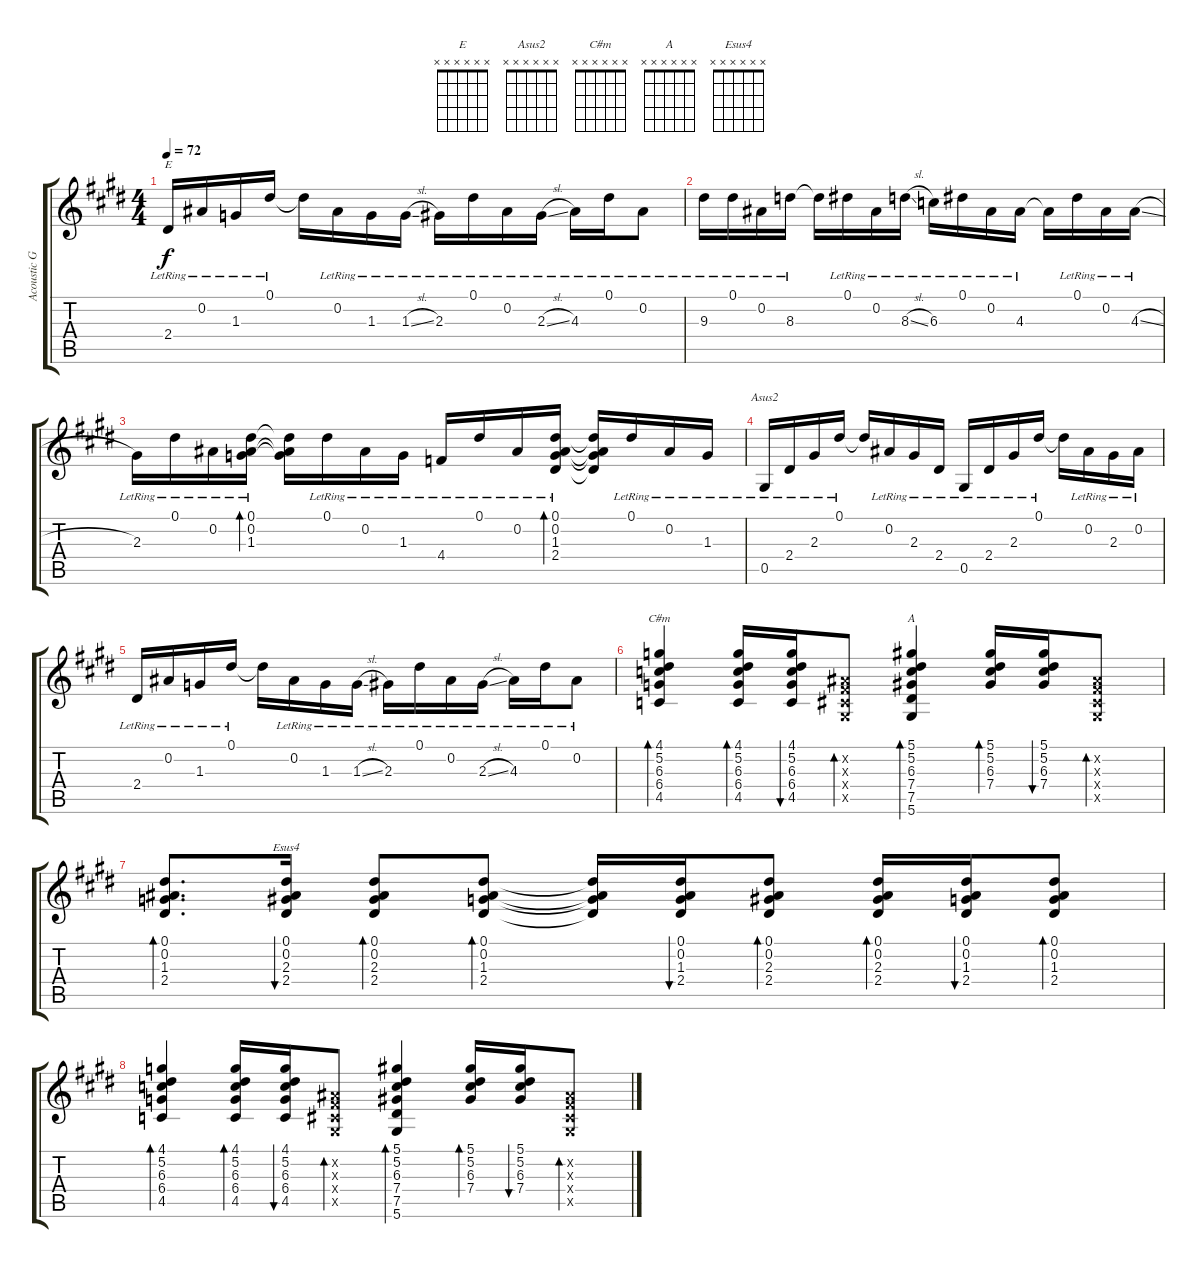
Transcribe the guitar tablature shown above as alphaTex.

\track ("Acoustic Guitar" "Acoustic G") {instrument acousticguitarsteel}
\staff {score tabs}
\tuning (Eb4 Bb3 Gb3 Db3 Ab2 Eb2) {hide}
\chord ("E" x x x x x x)
\chord ("Asus2" x x x x x x)
\chord ("C#m" x x x x x x)
\chord ("A" x x x x x x)
\chord ("Esus4" x x x x x x)
\ts (4 4)
\tempo 72
\clef g2
\ks e
2.4{lr}.16{ch "E" dy f} 0.2{lr}.16 1.3{lr}.16 0.1{lr}.16 0.1{t}.16 0.2{lr}.16 1.3{lr}.16 1.3{sl lr}.16 2.3{lr}.16 0.1{lr}.16 0.2{lr}.16 2.3{sl lr}.16 4.3{lr}.16 0.1{lr}.16 0.2{lr}.8 |
9.3{lr}.16 0.1{lr}.16 0.2{lr}.16 8.3{lr}.16 8.3{t}.16 0.1{lr}.16 0.2{lr}.16 8.3{sl lr}.16 6.3{lr}.16 0.1{lr}.16 0.2{lr}.16 4.3{lr}.16 4.3{t}.16 0.1{lr}.16 0.2{lr}.16 4.3{sl lr}.16 |
2.3{lr}.16 0.1{lr}.16 0.2{lr}.16 (0.1{lr} 0.2{lr} 1.3{lr}).16{bd 60} (0.1{t} 0.2{t} 1.3{t}).16 0.1{lr}.16 0.2{lr}.16 1.3{lr}.16 4.4{lr}.16 0.1{lr}.16 0.2{lr}.16 (0.1{lr} 0.2{lr} 1.3{lr} 2.4{lr}).16{bd 60} (0.1{t} 0.2{t} 1.3{t} 2.4{t}).16 0.1{lr}.16 0.2{lr}.16 1.3{lr}.16 |
0.5{lr}.16{ch "Asus2"} 2.4{lr}.16 2.3{lr}.16 0.1{lr}.16 0.1{t}.16 0.2{lr}.16 2.3{lr}.16 2.4{lr}.16 0.5{lr}.16 2.4{lr}.16 2.3{lr}.16 0.1{lr}.16 0.1{t}.16 0.2{lr}.16 2.3{lr}.16 0.2{lr}.16 |
2.4{lr}.16 0.2{lr}.16 1.3{lr}.16 0.1{lr}.16 0.1{t}.16 0.2{lr}.16 1.3{lr}.16 1.3{sl lr}.16 2.3{lr}.16 0.1{lr}.16 0.2{lr}.16 2.3{sl lr}.16 4.3{lr}.16 0.1{lr}.16 0.2{lr}.8 |
(4.1 5.2 6.3 6.4 4.5).4{bd 30 ch "C#m"} (4.1 5.2 6.3 6.4 4.5).16{bd 30} (4.1 5.2 6.3 6.4 4.5).16{bu 30} (0.2{x} 0.3{x} 0.4{x} 0.5{x}).8{bd 30} (5.1 5.2 6.3 7.4 7.5 5.6).4{bd 30 ch "A"} (5.1 5.2 6.3 7.4).16{bd 30} (5.1 5.2 6.3 7.4).16{bu 30} (0.2{x} 0.3{x} 0.4{x} 0.5{x}).8{bd 30} |
(0.1 0.2 1.3 2.4).8{d bd 30} (0.1 0.2 2.3 2.4).16{bu 30 ch "Esus4"} (0.1 0.2 2.3 2.4).8{bd 30} (0.1 0.2 1.3 2.4).8{bd 60} (0.1{t} 0.2{t} 1.3{t} 2.4{t}).16 (0.1 0.2 1.3 2.4).16{bu 30} (0.1 0.2 2.3 2.4).8{bd 30} (0.1 0.2 2.3 2.4).16{bd 30} (0.1 0.2 1.3 2.4).16{bu 30} (0.1 0.2 1.3 2.4).8{bd 30} |
(4.1 5.2 6.3 6.4 4.5).4{bd 30} (4.1 5.2 6.3 6.4 4.5).16{bd 30} (4.1 5.2 6.3 6.4 4.5).16{bu 30} (0.2{x} 0.3{x} 0.4{x} 0.5{x}).8{bd 30} (5.1 5.2 6.3 7.4 7.5 5.6).4{bd 30} (5.1 5.2 6.3 7.4).16{bd 30} (5.1 5.2 6.3 7.4).16{bu 30} (0.2{x} 0.3{x} 0.4{x} 0.5{x}).8{bd 30}
